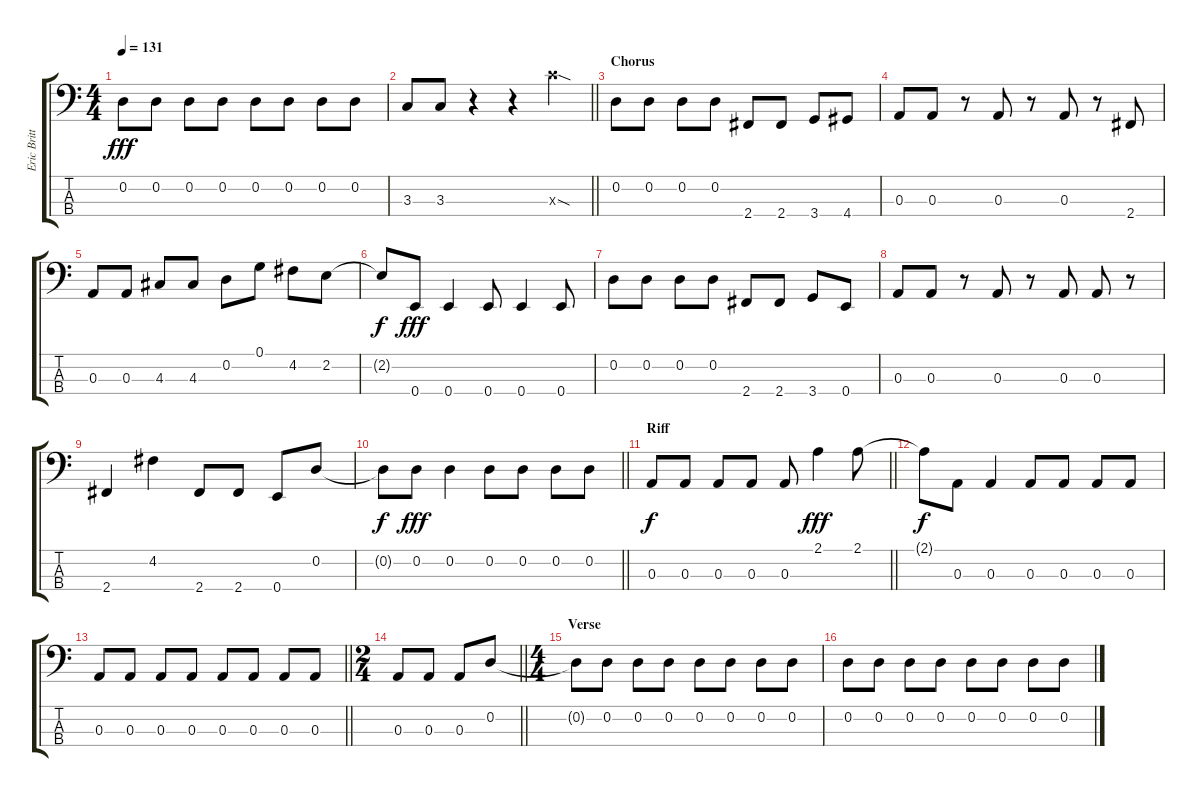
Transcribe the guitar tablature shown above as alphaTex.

\track ("Eric Brittingham - Bass" "Eric Britt") {instrument electricbasspick}
\staff {score tabs}
\tuning (G2 D2 A1 E1) {hide}
\ts (4 4)
\tempo 131
\clef f4
\ks c
0.2.8{dy fff} 0.2.8 0.2.8 0.2.8 0.2.8 0.2.8 0.2.8 0.2.8 |
\barLineRight lightlight
3.3.8 3.3.8 r.4 r.4 15.3{sod x}.4 |
\section ("" "Chorus")
0.2.8 0.2.8 0.2.8 0.2.8 2.4.8 2.4.8 3.4.8 4.4.8 |
0.3.8 0.3.8 r.8 0.3.8 r.8 0.3.8 r.8 2.4.8 |
0.3.8 0.3.8 4.3.8 4.3.8 0.2.8 0.1.8 4.2.8 2.2.8 |
2.2{t}.8{dy f} 0.4.8{dy fff} 0.4.4 0.4.8 0.4.4 0.4.8 |
0.2.8 0.2.8 0.2.8 0.2.8 2.4.8 2.4.8 3.4.8 0.4.8 |
0.3.8 0.3.8 r.8 0.3.8 r.8 0.3.8 0.3.8 r.8 |
2.4.4 4.2.4 2.4.8 2.4.8 0.4.8 0.2.8 |
\barLineRight lightlight
0.2{t}.8{dy f} 0.2.8{dy fff} 0.2.4 0.2.8 0.2.8 0.2.8 0.2.8 |
\section ("" "Riff")
\barLineRight lightlight
0.3.8{dy f} 0.3.8 0.3.8 0.3.8 0.3.8 2.1.4{dy fff} 2.1.8 |
2.1{t}.8{dy f} 0.3.8 0.3.4 0.3.8 0.3.8 0.3.8 0.3.8 |
\barLineRight lightlight
0.3.8 0.3.8 0.3.8 0.3.8 0.3.8 0.3.8 0.3.8 0.3.8 |
\ts (2 4)
\barLineRight lightlight
0.3.8 0.3.8 0.3.8 0.2.8 |
\ts (4 4)
\section ("" "Verse")
0.2{t}.8 0.2.8 0.2.8 0.2.8 0.2.8 0.2.8 0.2.8 0.2.8 |
0.2.8 0.2.8 0.2.8 0.2.8 0.2.8 0.2.8 0.2.8 0.2.8
